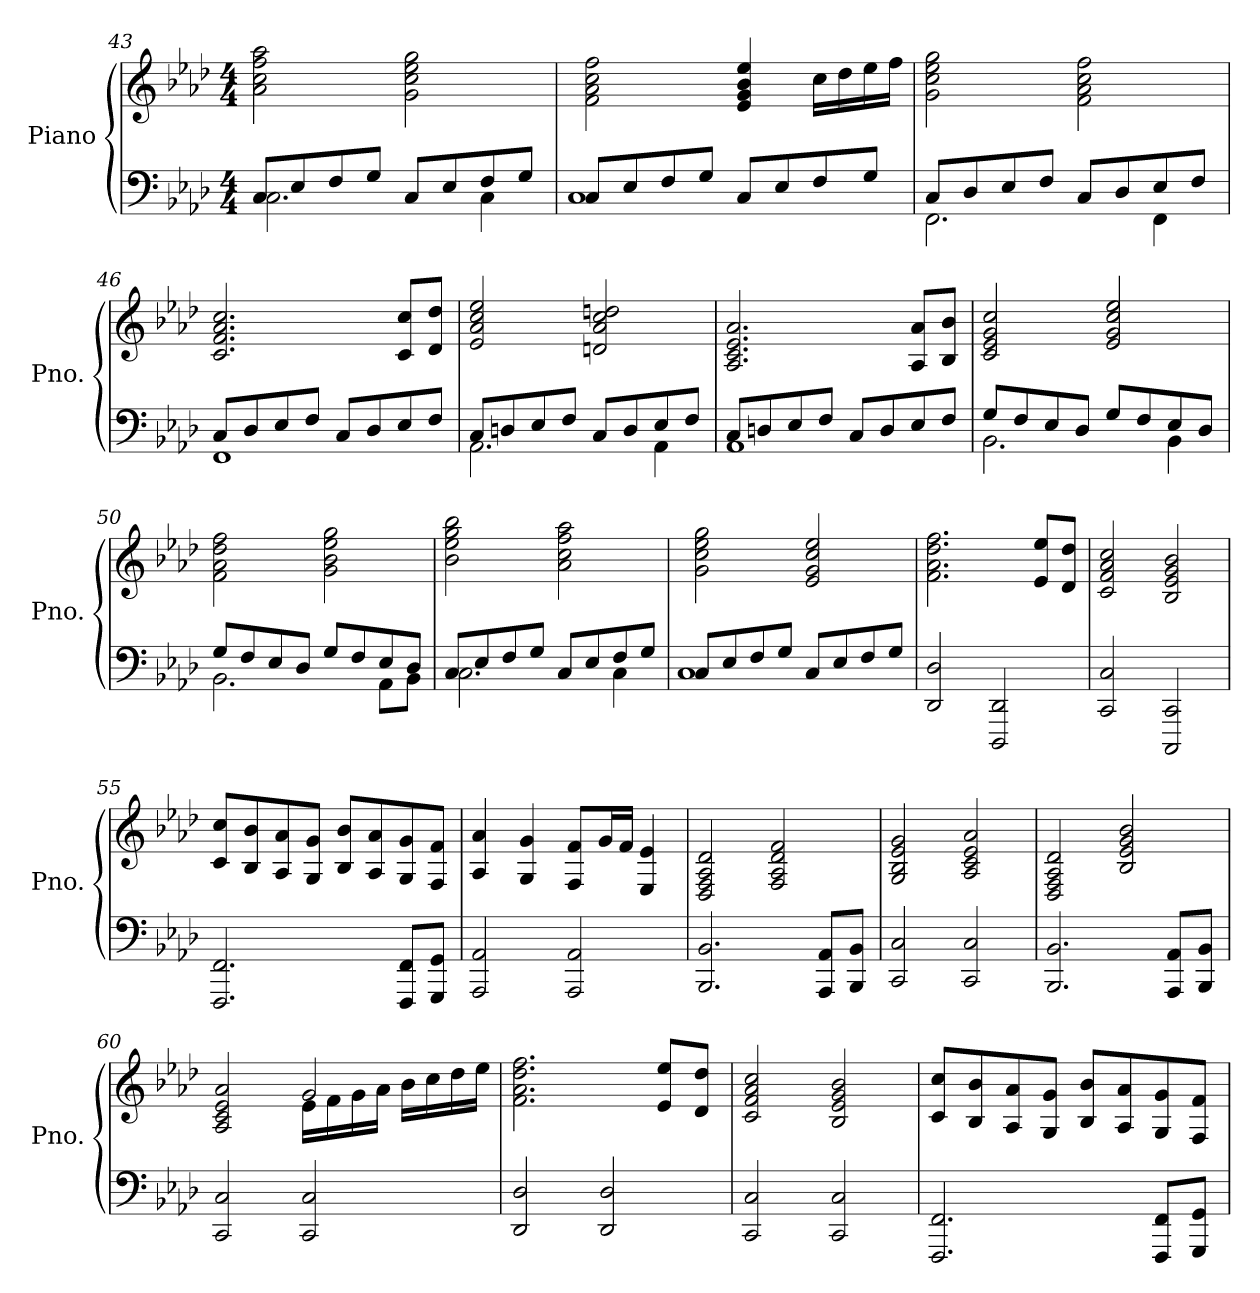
**kern	**kern
*part1	*part1
*staff2	*staff1
*I"Piano	*
*I'Pno.	*
*clefF4	*clefG2
*k[b-e-a-d-]	*k[b-e-a-d-]
*M4/4	*M4/4
=43	=43
*^	*
8C/L	2.C\	2a-\ 2cc\ 2ff\ 2aa-\
8E-/	.	.
8F/	.	.
8G/J	.	.
8C/L	.	2g\ 2cc\ 2ee-\ 2gg\
8E-/	.	.
8F/	4C\	.
8G/J	.	.
!!LO:PB:g=z
=44	=44	=44
8C/L	1C	2f\ 2a-\ 2cc\ 2ff\
8E-/	.	.
8F/	.	.
8G/J	.	.
8C/L	.	4e-/ 4g/ 4b-/ 4ee-/
8E-/	.	.
8F/	.	16cc\LL
.	.	16dd-\
8G/J	.	16ee-\
.	.	16ff\JJ
=45	=45	=45
8C/L	2.FF\	2g\ 2cc\ 2ee-\ 2gg\
8D-/	.	.
8E-/	.	.
8F/J	.	.
8C/L	.	2f\ 2a-\ 2cc\ 2ff\
8D-/	.	.
8E-/	4FF\	.
8F/J	.	.
=46	=46	=46
8C/L	1FF	2.c/ 2.f/ 2.a-/ 2.cc/
8D-/	.	.
8E-/	.	.
8F/J	.	.
8C/L	.	.
8D-/	.	.
8E-/	.	8c/ 8cc/L
8F/J	.	8d-/ 8dd-/J
=47	=47	=47
8C/L	2.AA-\	2e-/ 2a-/ 2cc/ 2ee-/
8Dn/	.	.
8E-/	.	.
8F/J	.	.
8C/L	.	2dn/ 2a-/ 2cc/ 2ddn/
8D/	.	.
8E-/	4AA-\	.
8F/J	.	.
!!LO:LB:g=z
=48	=48	=48
8C/L	1AA-	2.A-/ 2.c/ 2.e-/ 2.a-/
8Dn/	.	.
8E-/	.	.
8F/J	.	.
8C/L	.	.
8D/	.	.
8E-/	.	8A-/ 8a-/L
8F/J	.	8B-/ 8b-/J
=49	=49	=49
8G/L	2.BB-\	2c/ 2e-/ 2g/ 2cc/
8F/	.	.
8E-/	.	.
8D-/J	.	.
8G/L	.	2e-/ 2g/ 2cc/ 2ee-/
8F/	.	.
8E-/	4BB-\	.
8D-/J	.	.
=50	=50	=50
8G/L	2.BB-\	2f\ 2a-\ 2dd-\ 2ff\
8F/	.	.
8E-/	.	.
8D-/J	.	.
8G/L	.	2g\ 2b-\ 2ee-\ 2gg\
8F/	.	.
8E-/	8AA-\L	.
8D-/J	8BB-\J	.
=51	=51	=51
8C/L	2.C\	2b-\ 2ee-\ 2gg\ 2bb-\
8E-/	.	.
8F/	.	.
8G/J	.	.
8C/L	.	2a-\ 2cc\ 2ff\ 2aa-\
8E-/	.	.
8F/	4C\	.
8G/J	.	.
=52	=52	=52
8C/L	1C	2g\ 2cc\ 2ee-\ 2gg\
8E-/	.	.
8F/	.	.
8G/J	.	.
8C/L	.	2e-/ 2g/ 2cc/ 2ee-/
8E-/	.	.
8F/	.	.
8G/J	.	.
*v	*v	*
!!LO:LB:g=z
=53	=53
2DD-/ 2D-/	2.f\ 2.a-\ 2.dd-\ 2.ff\
2DDD-/ 2DD-/	.
.	8e-/ 8ee-/L
.	8d-/ 8dd-/J
=54	=54
2CC/ 2C/	2c/ 2f/ 2a-/ 2cc/
2CCC/ 2CC/	2B-/ 2e-/ 2g/ 2b-/
=55	=55
2.FFF/ 2.FF/	8c/ 8cc/L
.	8B-/ 8b-/
.	8A-/ 8a-/
.	8G/ 8g/J
.	8B-/ 8b-/L
.	8A-/ 8a-/
8FFF/ 8FF/L	8G/ 8g/
8GGG/ 8GG/J	8F/ 8f/J
=56	=56
2AAA-/ 2AA-/	4A-/ 4a-/
.	4G/ 4g/
2AAA-/ 2AA-/	8F/ 8f/L
.	16g/L
.	16f/JJ
.	4E-/ 4e-/
=57	=57
2.BBB-/ 2.BB-/	2D-/ 2F/ 2A-/ 2d-/
.	2F/ 2A-/ 2d-/ 2f/
8AAA-/ 8AA-/L	.
8BBB-/ 8BB-/J	.
=58	=58
2CC/ 2C/	2G/ 2B-/ 2e-/ 2g/
2CC/ 2C/	2A-/ 2c/ 2e-/ 2a-/
=59	=59
2.BBB-/ 2.BB-/	2D-/ 2F/ 2A-/ 2d-/
.	2B-/ 2e-/ 2g/ 2b-/
8AAA-/ 8AA-/L	.
8BBB-/ 8BB-/J	.
!!LO:LB:g=z
=60	=60
*	*^
2CC/ 2C/	2A-/ 2c/ 2e-/ 2a-/	2ryy
2CC/ 2C/	2g/	16e-\LL
.	.	16f\
.	.	16g\
.	.	16a-\JJ
.	.	16b-\LL
.	.	16cc\
.	.	16dd-\
.	.	16ee-\JJ
*	*v	*v
=61	=61
2DD-/ 2D-/	2.f\ 2.a-\ 2.dd-\ 2.ff\
2DD-/ 2D-/	.
.	8e-/ 8ee-/L
.	8d-/ 8dd-/J
=62	=62
2CC/ 2C/	2c/ 2f/ 2a-/ 2cc/
2CC/ 2C/	2B-/ 2e-/ 2g/ 2b-/
=63	=63
2.FFF/ 2.FF/	8c/ 8cc/L
.	8B-/ 8b-/
.	8A-/ 8a-/
.	8G/ 8g/J
.	8B-/ 8b-/L
.	8A-/ 8a-/
8FFF/ 8FF/L	8G/ 8g/
8GGG/ 8GG/J	8F/ 8f/J
=	=
*-	*-
